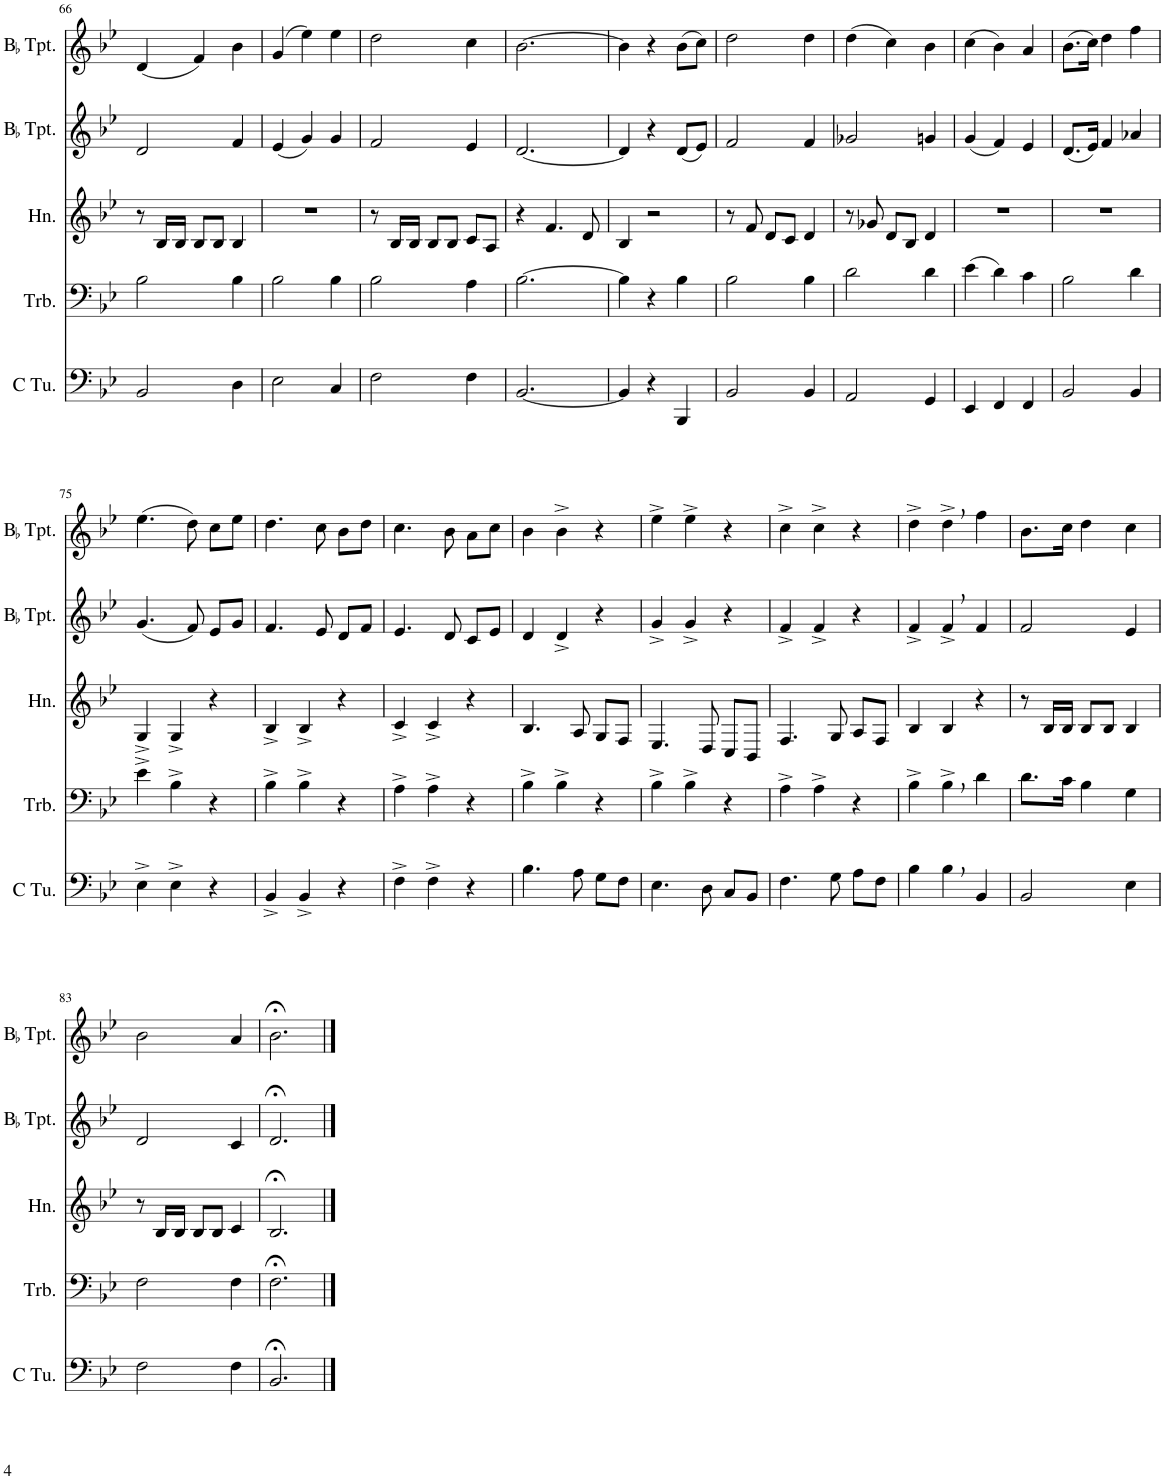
**kern	**kern	**kern	**kern	**kern
*part5	*part4	*part3	*part2	*part1
*staff5	*staff4	*staff3	*staff2	*staff1
*I"C Tuba	*I"Trombone	*I"Horn	*I"BaccidentalFlat Trumpet	*I"BaccidentalFlat Trumpet
*I'C Tu.	*I'Trb.	*I'Hn.	*I'BaccidentalFlat Tpt.	*I'BaccidentalFlat Tpt.
!!LO:PB:g=z
*clefF4	*clefF4	*clefG2	*clefG2	*clefG2
*	*	*ITrd4c7	*ITrd1c2	*ITrd1c2
*k[b-e-]	*k[b-e-]	*k[b-e-]	*k[b-e-]	*k[b-e-]
*M3/4	*M3/4	*M3/4	*M3/4	*M3/4
=66	=66	=66	=66	=66
2BB-/	2B-\	8r	2d/	(4d/
.	.	16B-/LL	.	.
.	.	16B-/JJ	.	.
.	.	8B-/L	.	4f/)
.	.	8B-/J	.	.
4D\	4B-\	4B-/	4f/	4b-\
=67	=67	=67	=67	=67
2E-\	2B-\	2.r	(4e-/	(4g/
.	.	.	4g/)	4ee-\)
4C/	4B-\	.	4g/	4ee-\
=68	=68	=68	=68	=68
2F\	2B-\	8r	2f/	2dd\
.	.	16B-/LL	.	.
.	.	16B-/JJ	.	.
.	.	8B-/L	.	.
.	.	8B-/J	.	.
4F\	4A\	8c/L	4e-/	4cc\
.	.	8A/J	.	.
=69	=69	=69	=69	=69
[2.BB-/	[2.B-\	4r	[2.d/	[2.b-\
.	.	4.f/	.	.
.	.	8d/	.	.
=70	=70	=70	=70	=70
4BB-/]	4B-\]	4B-/	4d/]	4b-\]
4r	4r	2r	4r	4r
4BBB-/	4B-\	.	(8d/L	(8b-\L
.	.	.	8e-/J)	8cc\J)
=71	=71	=71	=71	=71
2BB-/	2B-\	8r	2f/	2dd\
.	.	8f/	.	.
.	.	8d/L	.	.
.	.	8c/J	.	.
4BB-/	4B-\	4d/	4f/	4dd\
=72	=72	=72	=72	=72
2AA/	2d\	8r	2g-X/	(4dd\
.	.	8g-X/	.	.
.	.	8d/L	.	4cc\)
.	.	8B-/J	.	.
4GG/	4d\	4d/	4gn/	4b-\
=73	=73	=73	=73	=73
4EE-/	(4e-\	2.r	(4g/	(4cc\
4FF/	4d\)	.	4f/)	4b-\)
4FF/	4c\	.	4e-/	4a/
=74	=74	=74	=74	=74
2BB-/	2B-\	2.r	(8.d/L	(8.b-\L
.	.	.	16e-/Jk)	16cc\Jk)
.	.	.	4f/	4dd\
4BB-/	4d\	.	4a-X/	4ff\
!!LO:LB:g=z
=75	=75	=75	=75	=75
4E-^\	4e-^\	4G^/	(4.g/	(4.ee-\
4E-^\	4B-^\	4G^/	.	.
.	.	.	8f/)	8dd\)
4r	4r	4r	8e-/L	8cc\L
.	.	.	8g/J	8ee-\J
=76	=76	=76	=76	=76
4BB-^/	4B-^\	4B-^/	4.f/	4.dd\
4BB-^/	4B-^\	4B-^/	.	.
.	.	.	8e-/	8cc\
4r	4r	4r	8d/L	8b-\L
.	.	.	8f/J	8dd\J
=77	=77	=77	=77	=77
4F^\	4A^\	4c^/	4.e-/	4.cc\
4F^\	4A^\	4c^/	.	.
.	.	.	8d/	8b-\
4r	4r	4r	8c/L	8a\L
.	.	.	8e-/J	8cc\J
=78	=78	=78	=78	=78
4.B-\	4B-^\	4.B-/	4d/	4b-\
.	4B-^\	.	4d^/	4b-^\
8A\	.	8A/	.	.
8G\L	4r	8G/L	4r	4r
8F\J	.	8F/J	.	.
=79	=79	=79	=79	=79
4.E-\	4B-^\	4.E-/	4g^/	4ee-^\
.	4B-^\	.	4g^/	4ee-^\
8D\	.	8D/	.	.
8C/L	4r	8C/L	4r	4r
8BB-/J	.	8BB-/J	.	.
=80	=80	=80	=80	=80
4.F\	4A^\	4.F/	4f^/	4cc^\
.	4A^\	.	4f^/	4cc^\
8G\	.	8G/	.	.
8A\L	4r	8A/L	4r	4r
8F\J	.	8F/J	.	.
=81	=81	=81	=81	=81
4B-\	4B-^\	4B-/	4f^/	4dd^\
4B-,\	4B-^,\	4B-/	4f^,/	4dd^,\
4BB-/	4d\	4r	4f/	4ff\
=82	=82	=82	=82	=82
2BB-/	8.d\L	8r	2f/	8.b-\L
.	.	16B-/LL	.	.
.	16c\Jk	16B-/JJ	.	16cc\Jk
.	4B-\	8B-/L	.	4dd\
.	.	8B-/J	.	.
4E-\	4G\	4B-/	4e-/	4cc\
!!LO:LB:g=z
=83	=83	=83	=83	=83
2F\	2F\	8r	2d/	2b-\
.	.	16B-/LL	.	.
.	.	16B-/JJ	.	.
.	.	8B-/L	.	.
.	.	8B-/J	.	.
4F\	4F\	4c/	4c/	4a/
=84	=84	=84	=84	=84
2.BB-;</	2.F;<\	2.B-;</	2.d;</	2.b-;<\
==	==	==	==	==
*-	*-	*-	*-	*-
